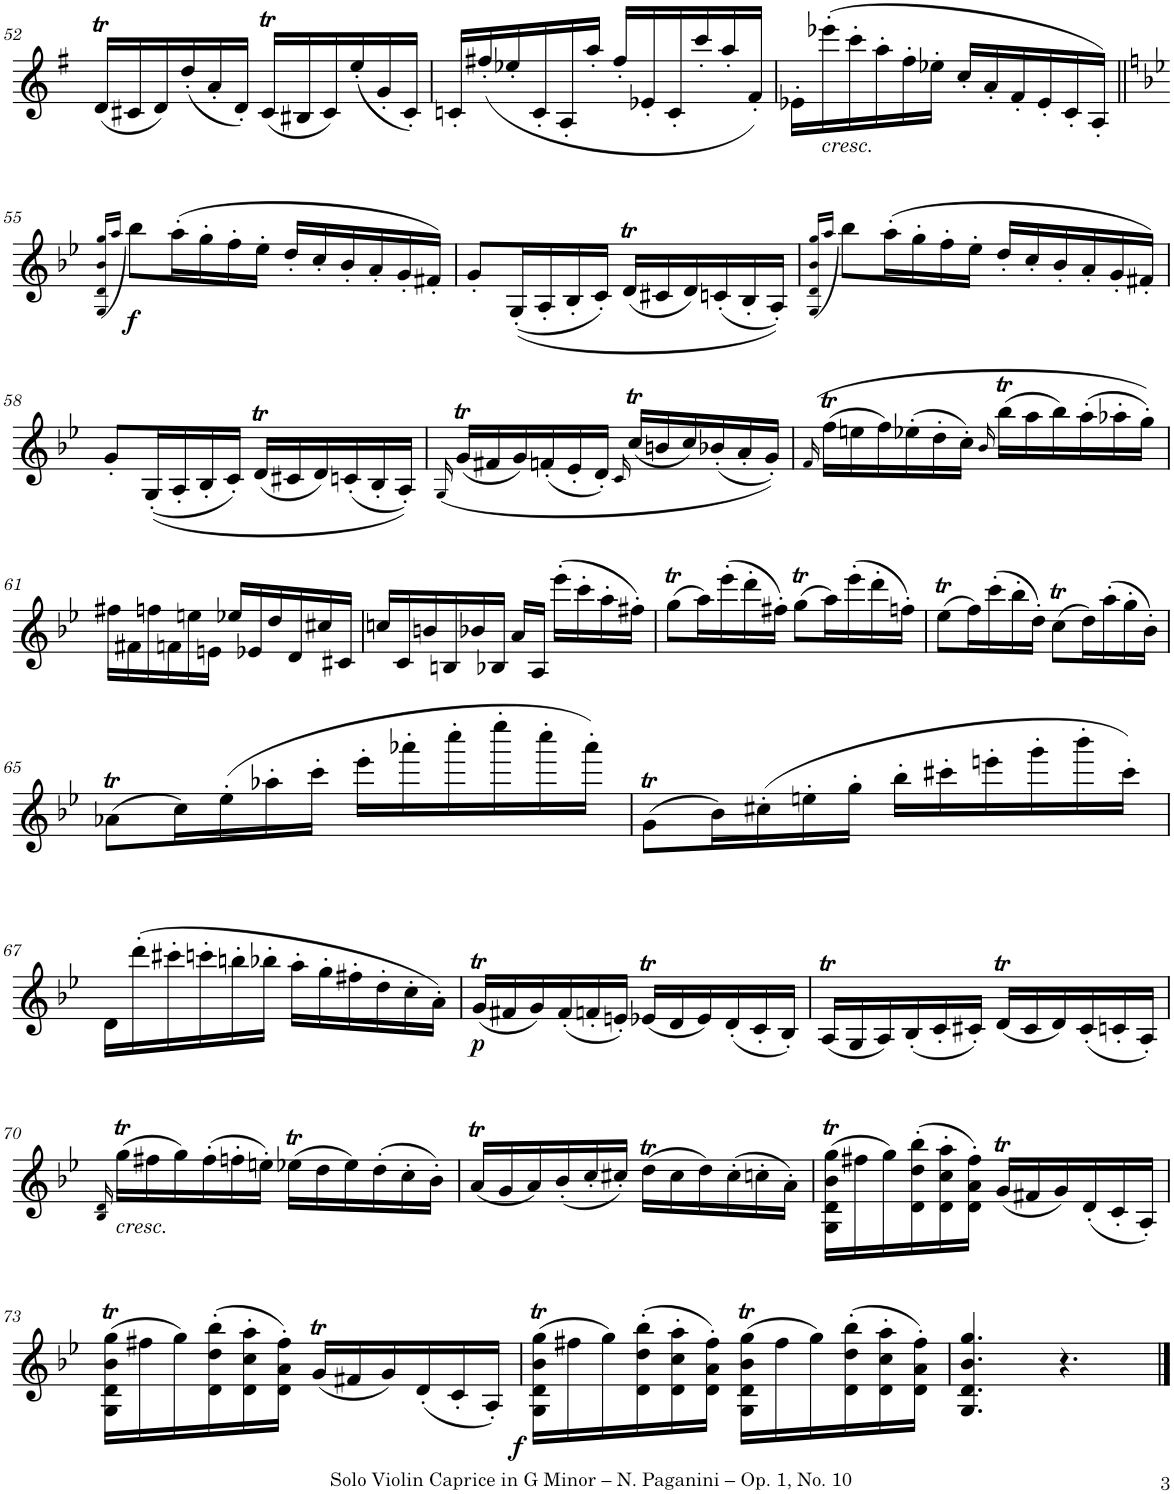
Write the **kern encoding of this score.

**kern	**dynam
*part1	*part1
*staff1	*staff1
*I"Violin	*
*I'Vln.	*
!!LO:PB:g=z
*clefG2	*
*k[f#]	*
*M6/8	*
=52	=52
(16dT/LL	.
16c#X/	.
16d/)	.
(16dd'/	.
16a'/	.
16d'/JJ)	.
(16c#t/LL	.
16B#X/	.
16c#/)	.
(16ee'/	.
16g'/	.
16c#'/JJ)	.
=53	=53
16cn'/LL	.
(16ff#X'/	.
16ee-X'/	.
16c'/	.
16A'/	.
16aa'/JJ	.
16ff#'/LL	.
16e-X'/	.
16c'/	.
16ccc'/	.
16aa'/	.
16f#'/JJ)	.
=54	=54
16e-X'\LL	.
!LO:TX:b:i:t=cresc.	!
(16eee-X'\	.
16ccc'\	.
16aa'\	.
16ff#'\	.
16ee-X'\JJ	.
16cc'/LL	.
16a'/	.
16f#'/	.
16e-'/	.
16c'/	.
16A'/JJ)	.
!!LO:LB:g=z
=55||	=55||
*k[b-e-]	*
(<16qG/ 16qd/ 16qb-/ 16qgg/LL	.
16qaa/JJ	.
!	!LO:DY:b
8bb-\L)	f
(16aa'\L	.
16gg'\	.
16ff'\	.
16ee-'\JJ	.
16dd'/LL	.
16cc'/	.
16b-'/	.
16a'/	.
16g'/	.
16f#X'/JJ)	.
=56	=56
8g'/L	.
((16G'/L	.
16A'/	.
16B-'/	.
16c'/JJ)	.
(16dt/LL	.
16c#X/	.
16d/)	.
(16cn'/	.
16B-'/	.
16A'/JJ))	.
=57	=57
(<16qG/ 16qd/ 16qb-/ 16qgg/LL	.
16qaa/JJ	.
8bb-\L)	.
(16aa'\L	.
16gg'\	.
16ff'\	.
16ee-'\JJ	.
16dd'/LL	.
16cc'/	.
16b-'/	.
16a'/	.
16g'/	.
16f#X'/JJ)	.
!!LO:LB:g=z
=58	=58
8g'/L	.
((16G'/L	.
16A'/	.
16B-'/	.
16c'/JJ)	.
(16dt/LL	.
16c#X/	.
16d/)	.
(16cn'/	.
16B-'/	.
16A'/JJ))	.
=59	=59
(16qG/	.
(16gT/LL	.
16f#X/	.
16g/)	.
(16fn'/	.
16e-'/	.
16d'/JJ)	.
16qc/	.
(16ccT/LL	.
16bn/	.
16cc/)	.
(16b-X'/	.
16a'/	.
16g'/JJ))	.
=60	=60
(16qf/	.
(16ffT\LL	.
16een\	.
16ff\)	.
(16ee-X'\	.
16dd'\	.
16cc'\JJ)	.
16qb-/	.
(16bb-T\LL	.
16aa\	.
16bb-\)	.
(16aa'\	.
16aa-X'\	.
16gg'\JJ))	.
!!LO:LB:g=z
=61	=61
16ff#X\LL	.
16f#X\	.
16ffn\	.
16fn\	.
16een\	.
16en\JJ	.
16ee-X/LL	.
16e-X/	.
16dd/	.
16d/	.
16cc#X/	.
16c#X/JJ	.
=62	=62
16ccn/LL	.
16c/	.
16bn/	.
16Bn/	.
16b-X/	.
16B-X/JJ	.
16a/LL	.
16A/JJ	.
(16eee-'\LL	.
16ccc'\	.
16aa'\	.
16ff#X'\JJ)	.
=63	=63
(8ggT\L	.
16aa\L)	.
(16eee-'\	.
16ddd'\	.
16ff#X'\JJ)	.
(8ggT\L	.
16aa\L)	.
(16eee-'\	.
16ddd'\	.
16ffn'\JJ)	.
=64	=64
(8ee-T\L	.
16ff\L)	.
(16ccc'\	.
16bb-'\	.
16dd'\JJ)	.
(8ccT\L	.
16dd\L)	.
(16aa'\	.
16gg'\	.
16b-'\JJ)	.
!!LO:LB:g=z
=65	=65
(8a-XT\L	.
16cc\L)	.
(16ee-'\	.
16aa-X'\	.
16ccc'\JJ	.
16eee-'\LL	.
16aaa-X'\	.
16cccc'\	.
16eeee-'\	.
16cccc'\	.
16aaa-'\JJ)	.
=66	=66
(8gT\L	.
16b-\L)	.
(16cc#X'\	.
16een'\	.
16gg'\JJ	.
16bb-'\LL	.
16ccc#X'\	.
16eeen'\	.
16ggg'\	.
16bbb-'\	.
16ccc#'\JJ)	.
!!LO:LB:g=z
=67	=67
16d\LL	.
(16ddd'\	.
16ccc#X'\	.
16cccn'\	.
16bbn'\	.
16bb-X'\JJ	.
16aa'\LL	.
16gg'\	.
16ff#X'\	.
16dd'\	.
16cc'\	.
16a'\JJ)	.
=68	=68
!	!LO:DY:b
(16gT/LL	p
16f#X/	.
16g/)	.
(16f#'/	.
16fn'/	.
16en'/JJ)	.
(16e-XT/LL	.
16d/	.
16e-/)	.
(16d'/	.
16c'/	.
16B-'/JJ)	.
=69	=69
(16At/LL	.
16G/	.
16A/)	.
(16B-'/	.
16c'/	.
16c#X'/JJ)	.
(16dt/LL	.
16c#/	.
16d/)	.
(16c#'/	.
16cn'/	.
16A'/JJ)	.
!!LO:LB:g=z
=70	=70
16qB-/ 16qd/	.
!LO:TX:b:i:t=cresc.	!
(16ggT\LL	.
16ff#X\	.
16gg\)	.
(16ff#'\	.
16ffn'\	.
16een'\JJ)	.
(16ee-XT\LL	.
16dd\	.
16ee-\)	.
(16dd'\	.
16cc'\	.
16b-'\JJ)	.
=71	=71
(16at/LL	.
16g/	.
16a/)	.
(16b-'/	.
16cc'/	.
16cc#X'/JJ)	.
(16ddt\LL	.
16cc#\	.
16dd\)	.
(16cc#'\	.
16ccn'\	.
16a'\JJ)	.
=72	=72
(16G\T 16d\T 16b-\T 16gg\TLL	.
16ff#X\	.
16gg\)	.
(16d\' 16dd\' 16bb-\'	.
16d\' 16cc\' 16aa\'	.
16d\' 16a\' 16ff#\'JJ)	.
(16gT/LL	.
16f#X/	.
16g/)	.
(16d'/	.
16c'/	.
16A'/JJ)	.
!!LO:LB:g=z
=73	=73
(16G\T 16d\T 16b-\T 16gg\TLL	.
16ff#X\	.
16gg\)	.
(16d\' 16dd\' 16bb-\'	.
16d\' 16cc\' 16aa\'	.
16d\' 16a\' 16ff#\'JJ)	.
(16gT/LL	.
16f#X/	.
16g/)	.
(16d'/	.
16c'/	.
16A'/JJ)	.
=74	=74
!	!LO:DY:b
(16G\T 16d\T 16b-\T 16gg\TLL	f
16ff#X\	.
16gg\)	.
(16d\' 16dd\' 16bb-\'	.
16d\' 16cc\' 16aa\'	.
16d\' 16a\' 16ff#\'JJ)	.
(16G\T 16d\T 16b-\T 16gg\TLL	.
16ff#\	.
16gg\)	.
(16d\' 16dd\' 16bb-\'	.
16d\' 16cc\' 16aa\'	.
16d\' 16a\' 16ff#\'JJ)	.
=75	=75
4.G/ 4.d/ 4.b-/ 4.gg/	.
4.r	.
==	==
*-	*-
